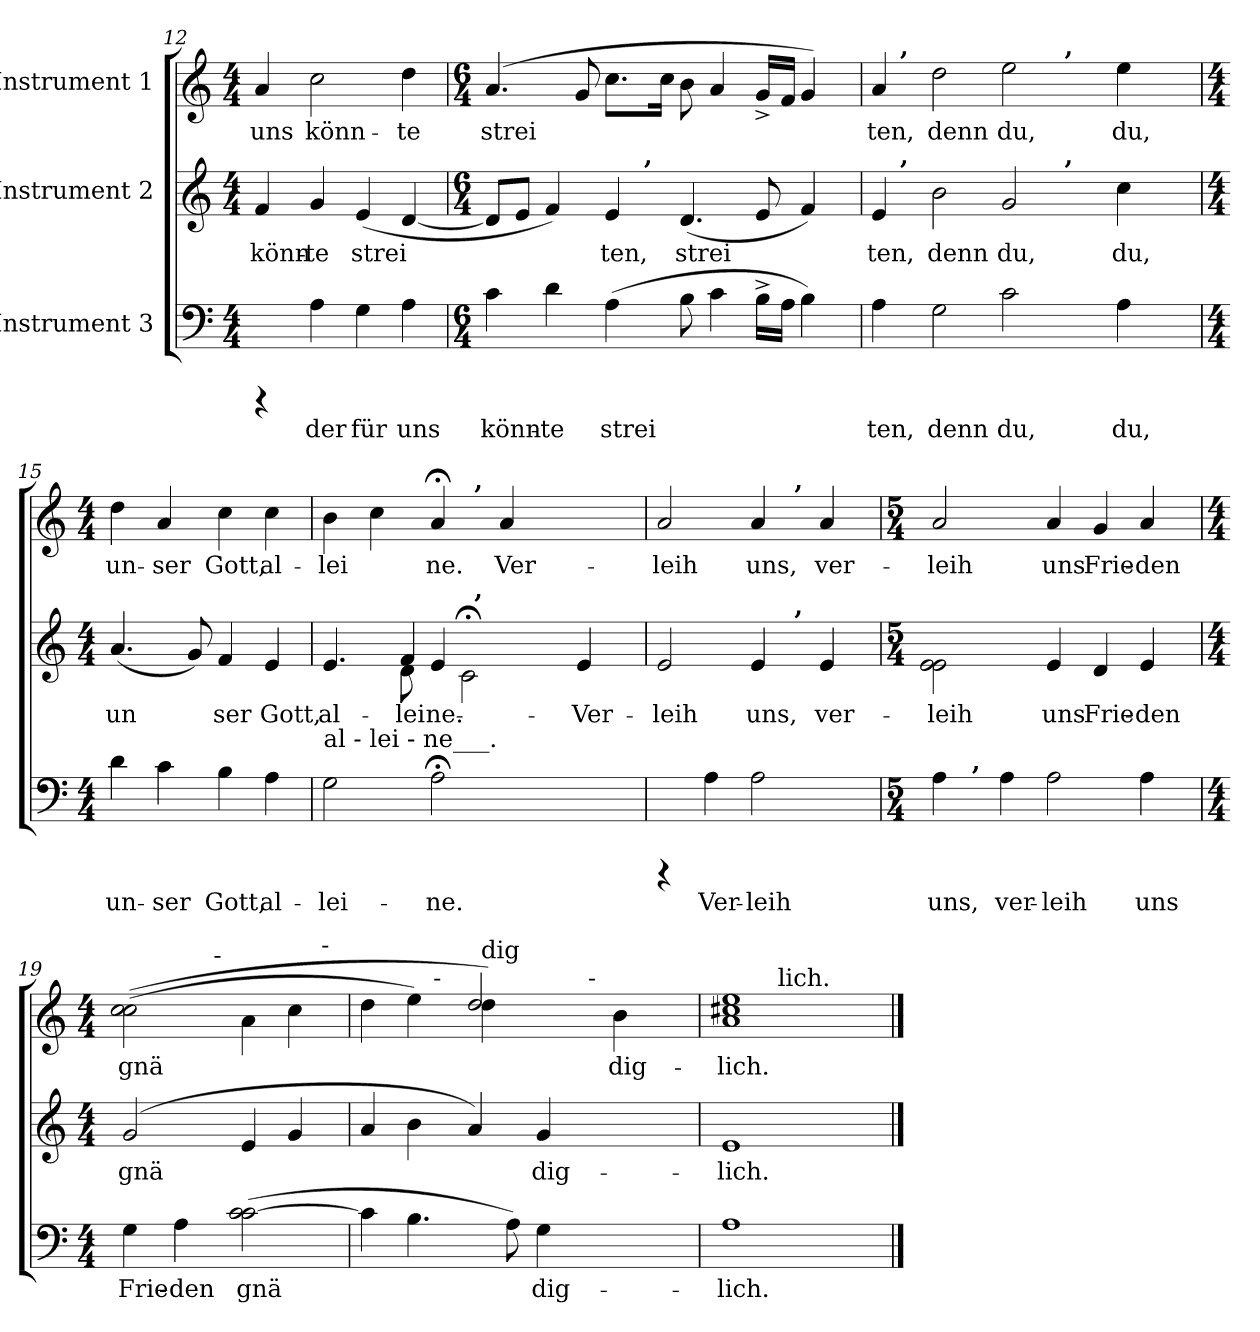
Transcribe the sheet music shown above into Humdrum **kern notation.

**kern	**text	**kern	**text	**kern	**text
*part3	*part3	*part2	*part2	*part1	*part1
*staff3	*staff3	*staff2	*staff2	*staff1	*staff1
*I"Instrument 3	*	*I"Instrument 2	*	*I"Instrument 1	*
!!LO:LB:g=z
*clefF4	*	*clefG2	*	*clefG2	*
*k[]	*	*k[]	*	*k[]	*
*C:	*	*C:	*	*C:	*
*M4/4	*	*M4/4	*	*M4/4	*
=12	=12	=12	=12	=12	=12
!	!	!	!LO:LY:b:cj	!	!LO:LY:b:cj
4rCCC	.	4f/	könn-	4a/	uns
!	!LO:LY:b	!	!LO:LY:b:cj	!	!LO:LY:b:cj
4A\	der	4g/	-te	2cc\	könn-
!	!LO:LY:b	!	!LO:LY:b:cj	!	!
4G\	für	(<4e/	strei-	.	.
!	!LO:LY:b	!	!LO:LY:b:cj	!	!LO:LY:b:cj
4A\	uns	[<4d/	--	4dd\	-te
=13	=13	=13	=13	=13	=13
*M6/4	*	*M6/4	*	*M6/4	*
!	!LO:LY:b	!	!LO:LY:b:cj	!	!LO:LY:b:cj
*	*	*^	*	*	*
4c\	könn-	8d/L]	2ryy	--	(>4.a/	strei-
!	!	!	!	!LO:LY:b:cj	!	!
.	.	8e/J	.	--	.	.
!	!LO:LY:b	!	!	!LO:LY:b:cj	!	!
4d\	-te	4f/)	.	--	.	.
!	!	!	!	!	!	!LO:LY:b:cj
.	.	.	.	.	8g/	--
!	!LO:LY:b	!	!	!LO:LY:b:cj	!	!LO:LY:b:cj
(>4A\	strei-	4e/	8ryy	-ten,	8.cc\L	--
.	.	.	64ryy	.	.	.
!	!	!	!LO:TX:a:B:t=,	!	!	!
.	.	.	2ryy	.	.	.
!	!	!	!	!	!	!LO:LY:b:cj
.	.	.	.	.	16cc\J	--
!	!LO:LY:b	!	!	!LO:LY:b:cj	!	!LO:LY:b:cj
8B\	--	(<4.d/	.	strei-	8b\	--
!	!LO:LY:b	!	!	!	!	!LO:LY:b:cj
4c\	--	.	.	.	4a/	--
!	!LO:LY:b	!	!	!LO:LY:b:cj	!	!LO:LY:b:cj
16B^<\L	--	8e/	.	--	16g^>/L	--
.	.	.	4ryy	.	.	.
!	!LO:LY:b	!	!	!	!	!LO:LY:b:cj
16A\J	--	.	.	.	16f/J	--
!	!LO:LY:b	!	!	!LO:LY:b:cj	!	!LO:LY:b:cj
4B\)	--	4f/)	.	--	4g/)	--
.	.	.	16..ryy	.	.	.
=14	=14	=14	=14	=14	=14	=14
!	!LO:LY:b	!	!	!LO:LY:b:cj	!	!LO:LY:b:cj
*	*	*	*^	*	*^	*
*	*	*	*	*	*	*	*^	*
4A\	-ten,	4e/	16..ryy	1ryy	-ten,	4a/	16..ryy	1ryy	-ten,
!	!	!	!	!	!	!	!LO:TX:a:B:t=,	!	!
!	!	!	!LO:TX:a:B:t=,	!	!	!	!	!	!
.	.	.	1ryy	.	.	.	1ryy	.	.
!	!LO:LY:b	!	!	!	!LO:LY:b:cj	!	!	!	!LO:LY:b:cj
2G\	denn	2b\	.	.	denn	2dd\	.	.	denn
!	!LO:LY:b	!	!	!	!LO:LY:b:cj	!	!	!	!LO:LY:b:cj
2c\	du,	2g/	.	.	du,	2ee\	.	.	du,
.	.	.	.	32.ryy	.	.	.	32.ryy	.
!	!	!	!	!	!	!	!	!LO:TX:a:B:t=,	!
!	!	!	!	!LO:TX:a:B:t=,	!	!	!	!	!
.	.	.	.	4ryy	.	.	.	4ryy	.
.	.	.	4ryy	.	.	.	4ryy	.	.
!	!LO:LY:b	!	!	!	!LO:LY:b:cj	!	!	!	!LO:LY:b:cj
4A\	du,	4cc\	.	.	du,	4ee\	.	.	du,
.	.	.	.	8ryy	.	.	.	8ryy	.
.	.	.	8ryy	.	.	.	8ryy	.	.
.	.	.	.	16ryy	.	.	.	16ryy	.
.	.	.	64ryy	64ryy	.	.	64ryy	64ryy	.
*	*	*v	*v	*v	*	*	*	*	*
*	*	*	*	*v	*v	*v	*
=15	=15	=15	=15	=15	=15
*M4/4	*	*M4/4	*	*M4/4	*
*	*	*^	*	*^	*
*	*	*	*^	*	*	*^	*
!	!LO:LY:b	!	!	!	!LO:LY:b:cj	!	!	!	!LO:LY:b:cj
*	*	*v	*v	*v	*	*	*	*	*
*	*	*	*	*v	*v	*v	*
4d\	un-	(<4.a/	un-	4dd\	un-
!	!LO:LY:b	!	!	!	!LO:LY:b:cj
4c\	-ser	.	.	4a/	-ser
!	!	!	!LO:LY:b:cj	!	!
.	.	8g/)	--	.	.
!	!LO:LY:b	!	!LO:LY:b:cj	!	!LO:LY:b:cj
4B\	Gott,	4f/	-ser	4cc\	Gott,
!	!LO:LY:b	!	!LO:LY:b:cj	!	!LO:LY:b:cj
4A\	al-	4e/	Gott,	4cc\	al-
!!LO:PB:g=z
=16	=16	=16	=16	=16	=16
!LO:TX:a:t=al - lei - ne___.	!	!	!	!	!
!	!LO:LY:b	!	!LO:LY:b:cj	!	!LO:LY:b:cj
*	*	*^	*	*^	*
*	*	*	*^	*	*	*	*
2G\	-lei-	4.e/	4.ryy	2ryy	al-	4b\	2ryy	-lei-
!	!	!	!	!	!	!	!	!LO:LY:b:cj
.	.	.	.	.	.	4cc\	.	--
!	!	!	!	!	!LO:LY:b:cj	!	!	!
.	.	4f/	8d\	.	-lei-	.	.	.
!	!LO:LY:b	!	!	!	!LO:LY:b:cj	!	!	!LO:LY:b:cj
2A;<\	-ne.	.	4e/	8ryy	-ne.	4a;</	8ryy	-ne.
.	.	2c;<\	.	32ryy	.	.	32ryy	.
!	!	!	!	!	!	!	!LO:TX:a:B:t=,	!
!	!	!	!	!LO:TX:a:B:t=,	!	!	!	!
.	.	.	.	2ryy	.	.	2ryy	.
!	!	!	!	!	!	!	!	!LO:LY:b:cj
.	.	.	2ryy	.	.	4a/	.	Ver-
4.ryy	.	.	.	.	.	4.ryy	.	.
!	!	!	!	!	!LO:LY:b:cj	!	!	!
.	.	4e/	.	.	Ver-	.	.	.
.	.	.	.	8..ryy	.	.	8..ryy	.
.	.	.	8ryy	.	.	.	.	.
=17	=17	=17	=17	=17	=17	=17	=17	=17
!	!	!	!	!	!LO:LY:b:cj	!	!	!LO:LY:b:cj
*	*	*	*v	*v	*	*	*	*
4rCCC	.	2e/	2ryy	-leih	2a/	2ryy	-leih
!	!LO:LY:b	!	!	!	!	!	!
4A\	Ver-	.	.	.	.	.	.
!	!LO:LY:b	!	!	!LO:LY:b:cj	!	!	!LO:LY:b:cj
2A\	-leih	4e/	8ryy	uns,	4a/	8ryy	uns,
.	.	.	32ryy	.	.	32ryy	.
!	!	!	!	!	!	!LO:TX:a:B:t=,	!
!	!	!	!LO:TX:a:B:t=,	!	!	!	!
.	.	.	4ryy	.	.	4ryy	.
!	!	!	!	!LO:LY:b:cj	!	!	!LO:LY:b:cj
.	.	4e/	.	ver-	4a/	.	ver-
.	.	.	16.ryy	.	.	16.ryy	.
*	*	*v	*v	*	*	*	*
*	*	*	*	*v	*v	*
=18	=18	=18	=18	=18	=18
*M5/4	*	*M5/4	*	*M5/4	*
*	*	*^	*	*^	*
!	!LO:LY:b	!	!	!LO:LY:b:cj	!	!	!LO:LY:b:cj
*	*	*v	*v	*	*	*	*
*^	*	*	*	*v	*v	*
4A\	8ryy	uns,	2e\ 2e\	-leih	2a/	-leih
.	64ryy	.	.	.	.	.
!	!LO:TX:a:B:t=,	!	!	!	!	!
.	1ryy	.	.	.	.	.
!	!	!LO:LY:b	!	!	!	!
4A\	.	ver-	.	.	.	.
!	!	!LO:LY:b	!	!LO:LY:b:cj	!	!LO:LY:b:cj
2A\	.	-leih	4e/	uns	4a/	uns
!	!	!	!	!LO:LY:b:cj	!	!LO:LY:b:cj
.	.	.	4d/	Frie-	4g/	Frie-
!	!	!LO:LY:b	!	!LO:LY:b:cj	!	!LO:LY:b:cj
4A\	.	uns	4e/	-den	4a/	-den
.	16..ryy	.	.	.	.	.
*v	*v	*	*	*	*	*
=19	=19	=19	=19	=19	=19
*M4/4	*	*M4/4	*	*M4/4	*
*^	*	*	*	*	*
!	!	!	!	!	!LO:TX:a:t=gnä	!
!	!	!LO:LY:b	!	!LO:LY:b:cj	!	!LO:LY:b:cj
*v	*v	*	*	*	*^	*
4G\	Frie-	(>2g/	gnä-	(<(>2cc\ 2cc\	4ryy	gnä-
!	!LO:LY:b	!	!	!	!	!
4A\	-den	.	.	.	8ryy	.
.	.	.	.	.	64ryy	.
!	!	!	!	!	!LO:TX:a:t=-	!
.	.	.	.	.	2ryy	.
!	!LO:LY:b	!	!LO:LY:b:cj	!	!	!LO:LY:b:cj
(>2c\ [>2c\	gnä-	4e/	--	4a\	.	--
!	!	!	!LO:LY:b:cj	!	!	!LO:LY:b:cj
.	.	4g/	--	4cc\	.	--
!	!	!	!	!	!LO:TX:a:t=-	!
.	.	.	.	.	16..ryy	.
=20	=20	=20	=20	=20	=20	=20
!	!LO:LY:b	!	!LO:LY:b:cj	!	!	!LO:LY:b:cj
*	*	*	*	*^	*^	*
*	*	*	*	*	*	*^	*	*
4c\]	--	4a/	--	4dd\	2ryy	4ryy	2ryy	2ryy	--
!	!LO:LY:b	!	!LO:LY:b:cj	!	!	!	!	!	!LO:LY:b:cj
4.B\	--	4b\	--	4ee\)	.	16.ryy	.	.	--
!	!	!	!	!	!	!LO:TX:a:t=-	!	!	!
.	.	.	.	.	.	2ryy	.	.	.
!	!	!	!LO:LY:b:cj	!	!	!	!	!	!LO:LY:b:cj
.	.	4a/)	--	2dd/	4dd\)	.	32ryy	4ryy	--
!	!	!	!	!	!	!	!LO:TX:a:t=dig	!	!
.	.	.	.	.	.	.	2ryy	.	.
!	!LO:LY:b	!	!	!	!	!	!	!	!
8A\)	--	.	.	.	.	.	.	.	.
!	!LO:LY:b	!	!LO:LY:b:cj	!	!	!	!	!	!
4G\	-dig-	4g/	-dig-	.	2ryy	.	.	8ryy	.
.	.	.	.	.	.	4ryy	.	.	.
.	.	.	.	.	.	.	.	32ryy	.
!	!	!	!	!	!	!	!	!LO:TX:a:t=-	!
.	.	.	.	.	.	.	.	4ryy	.
!	!	!	!	!	!	!	!	!	!LO:LY:b:cj
4ryy	.	4ryy	.	4b\	.	.	.	.	-dig-
.	.	.	.	.	.	.	8..ryy	.	.
.	.	.	.	.	.	8ryy	.	.	.
.	.	.	.	.	.	.	.	16.ryy	.
.	.	.	.	.	.	32ryy	.	.	.
=21	=21	=21	=21	=21	=21	=21	=21	=21	=21
!	!LO:LY:b	!	!LO:LY:b:cj	!	!	!	!	!	!LO:LY:b:cj
*	*	*	*	*	*v	*v	*v	*v	*
1A	-lich.	1e	-lich.	1ee 1cc#X 1a	4ryy	-lich.
.	.	.	.	.	64ryy	.
!	!	!	!	!	!LO:TX:a:t=lich.	!
.	.	.	.	.	2ryy	.
.	.	.	.	.	8...ryy	.
*	*	*	*	*v	*v	*
==	==	==	==	==	==
*-	*-	*-	*-	*-	*-
